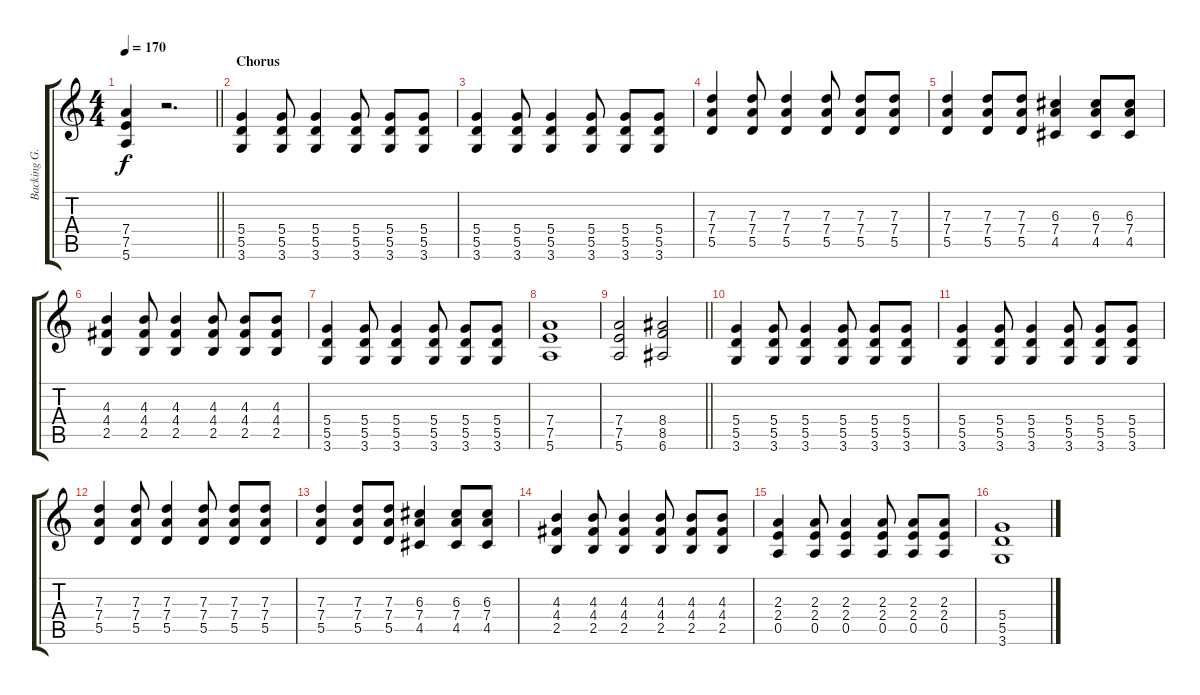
\track ("Backing G. 1" "Backing G.") {instrument overdrivenguitar}
\staff {score tabs}
\tuning (E4 B3 G3 D3 A2 E2) {hide}
\ts (4 4)
\tempo 170
\clef g2
\barLineRight lightlight
\ks c
(7.4 7.5 5.6).4{dy f} r.2{d} |
\section ("" "Chorus")
(5.4 5.5 3.6).4 (5.4 5.5 3.6).8 (5.4 5.5 3.6).4 (5.4 5.5 3.6).8 (5.4 5.5 3.6).8 (5.4 5.5 3.6).8 |
(5.4 5.5 3.6).4 (5.4 5.5 3.6).8 (5.4 5.5 3.6).4 (5.4 5.5 3.6).8 (5.4 5.5 3.6).8 (5.4 5.5 3.6).8 |
(7.3 7.4 5.5).4 (7.3 7.4 5.5).8 (7.3 7.4 5.5).4 (7.3 7.4 5.5).8 (7.3 7.4 5.5).8 (7.3 7.4 5.5).8 |
(7.3 7.4 5.5).4 (7.3 7.4 5.5).8 (7.3 7.4 5.5).8 (6.3 7.4 4.5).4 (6.3 7.4 4.5).8 (6.3 7.4 4.5).8 |
(4.3 4.4 2.5).4 (4.3 4.4 2.5).8 (4.3 4.4 2.5).4 (4.3 4.4 2.5).8 (4.3 4.4 2.5).8 (4.3 4.4 2.5).8 |
(5.4 5.5 3.6).4 (5.4 5.5 3.6).8 (5.4 5.5 3.6).4 (5.4 5.5 3.6).8 (5.4 5.5 3.6).8 (5.4 5.5 3.6).8 |
(7.4 7.5 5.6).1 |
\barLineRight lightlight
(7.4 7.5 5.6).2 (8.4 8.5 6.6).2 |
(5.4 5.5 3.6).4 (5.4 5.5 3.6).8 (5.4 5.5 3.6).4 (5.4 5.5 3.6).8 (5.4 5.5 3.6).8 (5.4 5.5 3.6).8 |
(5.4 5.5 3.6).4 (5.4 5.5 3.6).8 (5.4 5.5 3.6).4 (5.4 5.5 3.6).8 (5.4 5.5 3.6).8 (5.4 5.5 3.6).8 |
(7.3 7.4 5.5).4 (7.3 7.4 5.5).8 (7.3 7.4 5.5).4 (7.3 7.4 5.5).8 (7.3 7.4 5.5).8 (7.3 7.4 5.5).8 |
(7.3 7.4 5.5).4 (7.3 7.4 5.5).8 (7.3 7.4 5.5).8 (6.3 7.4 4.5).4 (6.3 7.4 4.5).8 (6.3 7.4 4.5).8 |
(4.3 4.4 2.5).4 (4.3 4.4 2.5).8 (4.3 4.4 2.5).4 (4.3 4.4 2.5).8 (4.3 4.4 2.5).8 (4.3 4.4 2.5).8 |
(2.3 2.4 0.5).4 (2.3 2.4 0.5).8 (2.3 2.4 0.5).4 (2.3 2.4 0.5).8 (2.3 2.4 0.5).8 (2.3 2.4 0.5).8 |
(5.4 5.5 3.6).1
